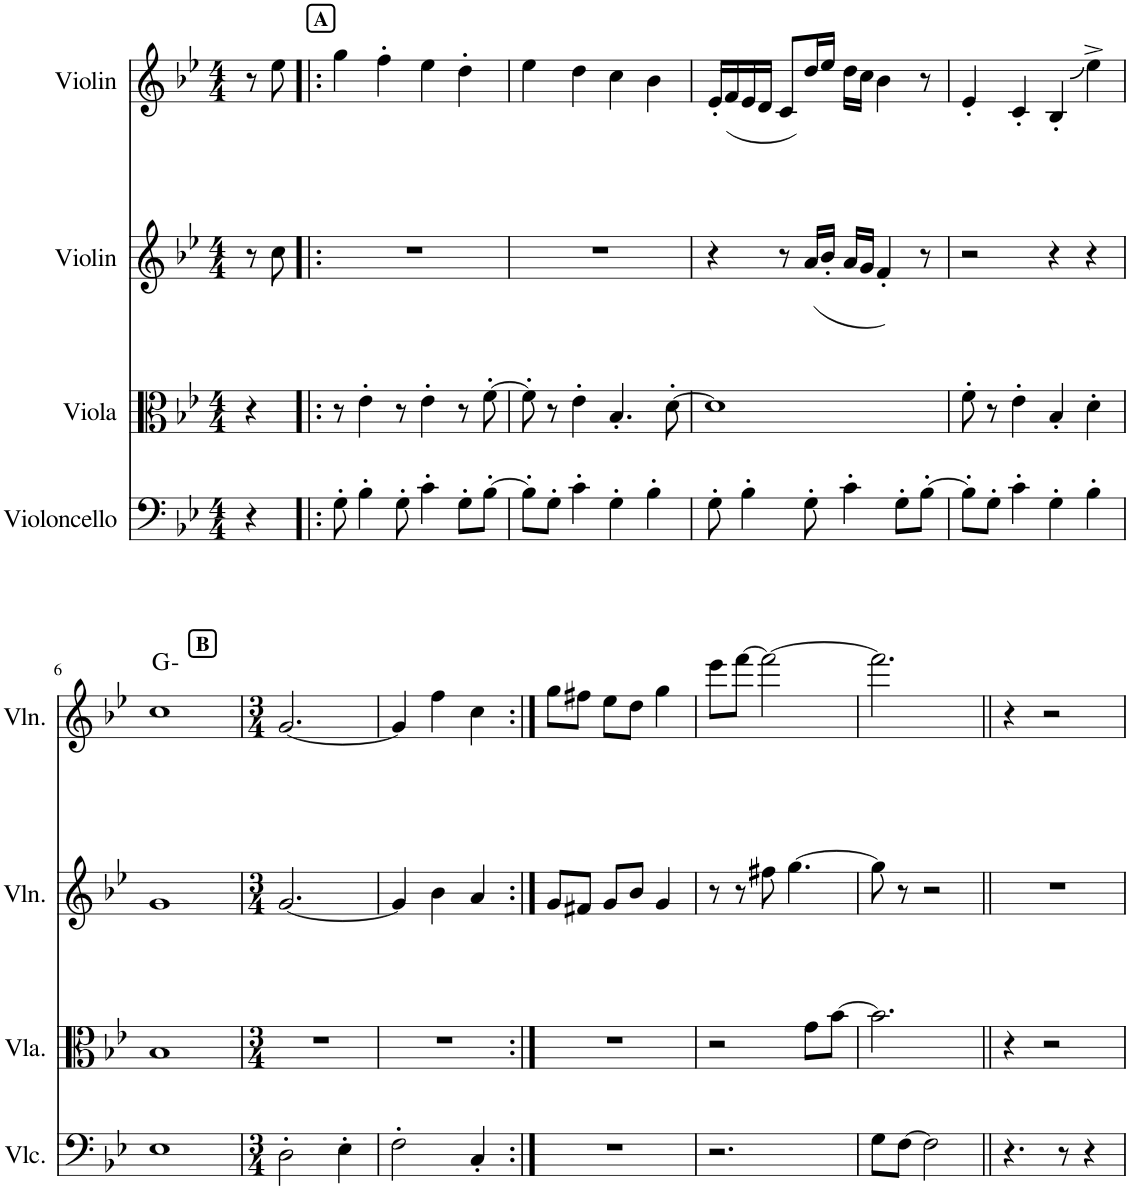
**kern	**kern	**kern	**kern	**harte
*part4	*part3	*part2	*part1	*part1
*staff4	*staff3	*staff2	*staff1	*
*I"Violoncello	*I"Viola	*I"Violin	*I"Violin	*
*I'Vlc.	*I'Vla.	*I'Vln.	*I'Vln.	*
*clefF4	*clefC3	*clefG2	*clefG2	*
*k[b-e-]	*k[b-e-]	*k[b-e-]	*k[b-e-]	*
*M4/4	*M4/4	*M4/4	*M4/4	*
!!LO:REH:place=s1:a:B:cj:t=A:qo=0.5
=1	=1	=1	=1	=1
4r	4r	8r	8r	.
.	.	8cc\	8ee-\	.
=2!|:	=2!|:	=2!|:	=2!|:	=2!|:
8G'\	8r	1r	4gg\	.
4B-'\	4e-'\	.	.	.
.	.	.	4ff'\	.
8G'\	8r	.	.	.
4c'\	4e-'\	.	4ee-\	.
8G'\L	8r	.	4dd'\	.
[8B-'\J	[8f'\	.	.	.
=3	=3	=3	=3	=3
8B-'\L]	8f'\]	1r	4ee-\	.
8G'\J	8r	.	.	.
4c'\	4e-'\	.	4dd\	.
4G'\	4.B-'/	.	4cc\	.
4B-'\	.	.	4b-\	.
.	[8d'\	.	.	.
=4	=4	=4	=4	=4
8G'\	1d]	4r	(16e-'/LL	.
.	.	.	16f/	.
4B-'\	.	.	16e-/	.
.	.	.	16d/JJ	.
.	.	8r	8c/L)	.
8G'\	.	(16a/LL	16dd/L	.
.	.	16b-'/JJ	16ee-/JJ	.
4c'\	.	16a/LL	16dd\LL	.
.	.	16g/JJ	16cc\JJ	.
.	.	4f'/)	4b-\	.
8G'\L	.	.	.	.
[8B-'\J	.	8r	8r	.
=5	=5	=5	=5	=5
8B-'\L]	8f'\	2r	4e-'/	.
8G'\J	8r	.	.	.
4c'\	4e-'\	.	4c'/	.
4G'\	4B-'/	4r	4B-'/	.
4B-'\	4d'\	4r	4ee-^\	.
!!LO:LB:g=z
=6	=6	=6	=6	=6
1E-	1B-	1g	1cc	G:min
!!LO:REH:place=s1:a:B:cj:t=B
=7	=7	=7	=7	=7
*M3/4	*M3/4	*M3/4	*M3/4	*
2D'\	2.r	[2.g/	[2.g/	.
4E-'\	.	.	.	.
=8	=8	=8	=8	=8
2F'\	2.r	4g/]	4g/]	.
.	.	4b-\	4ff\	.
4C'/	.	4a/	4cc\	.
=9:|!	=9:|!	=9:|!	=9:|!	=9:|!
2.r	2.r	8g/L	8gg\L	.
.	.	8f#X/J	8ff#X\J	.
.	.	8g/L	8ee-\L	.
.	.	8b-/J	8dd\J	.
.	.	4g/	4gg\	.
=10	=10	=10	=10	=10
2.r	2r	8r	8eee-\L	.
.	.	8r	[8fff\J	.
.	.	8ff#X\	2fff\_	.
.	.	[4.gg\	.	.
.	8g\L	.	.	.
.	[8b-\J	.	.	.
=11	=11	=11	=11	=11
8G\L	2.b-\]	8gg\]	2.fff\]	.
[8F\J	.	8r	.	.
2F\]	.	2r	.	.
=12||	=12||	=12||	=12||	=12||
4.r	4r	2.r	4r	.
.	2r	.	2r	.
8r	.	.	.	.
4r	.	.	.	.
=	=	=	=	=
*-	*-	*-	*-	*-
